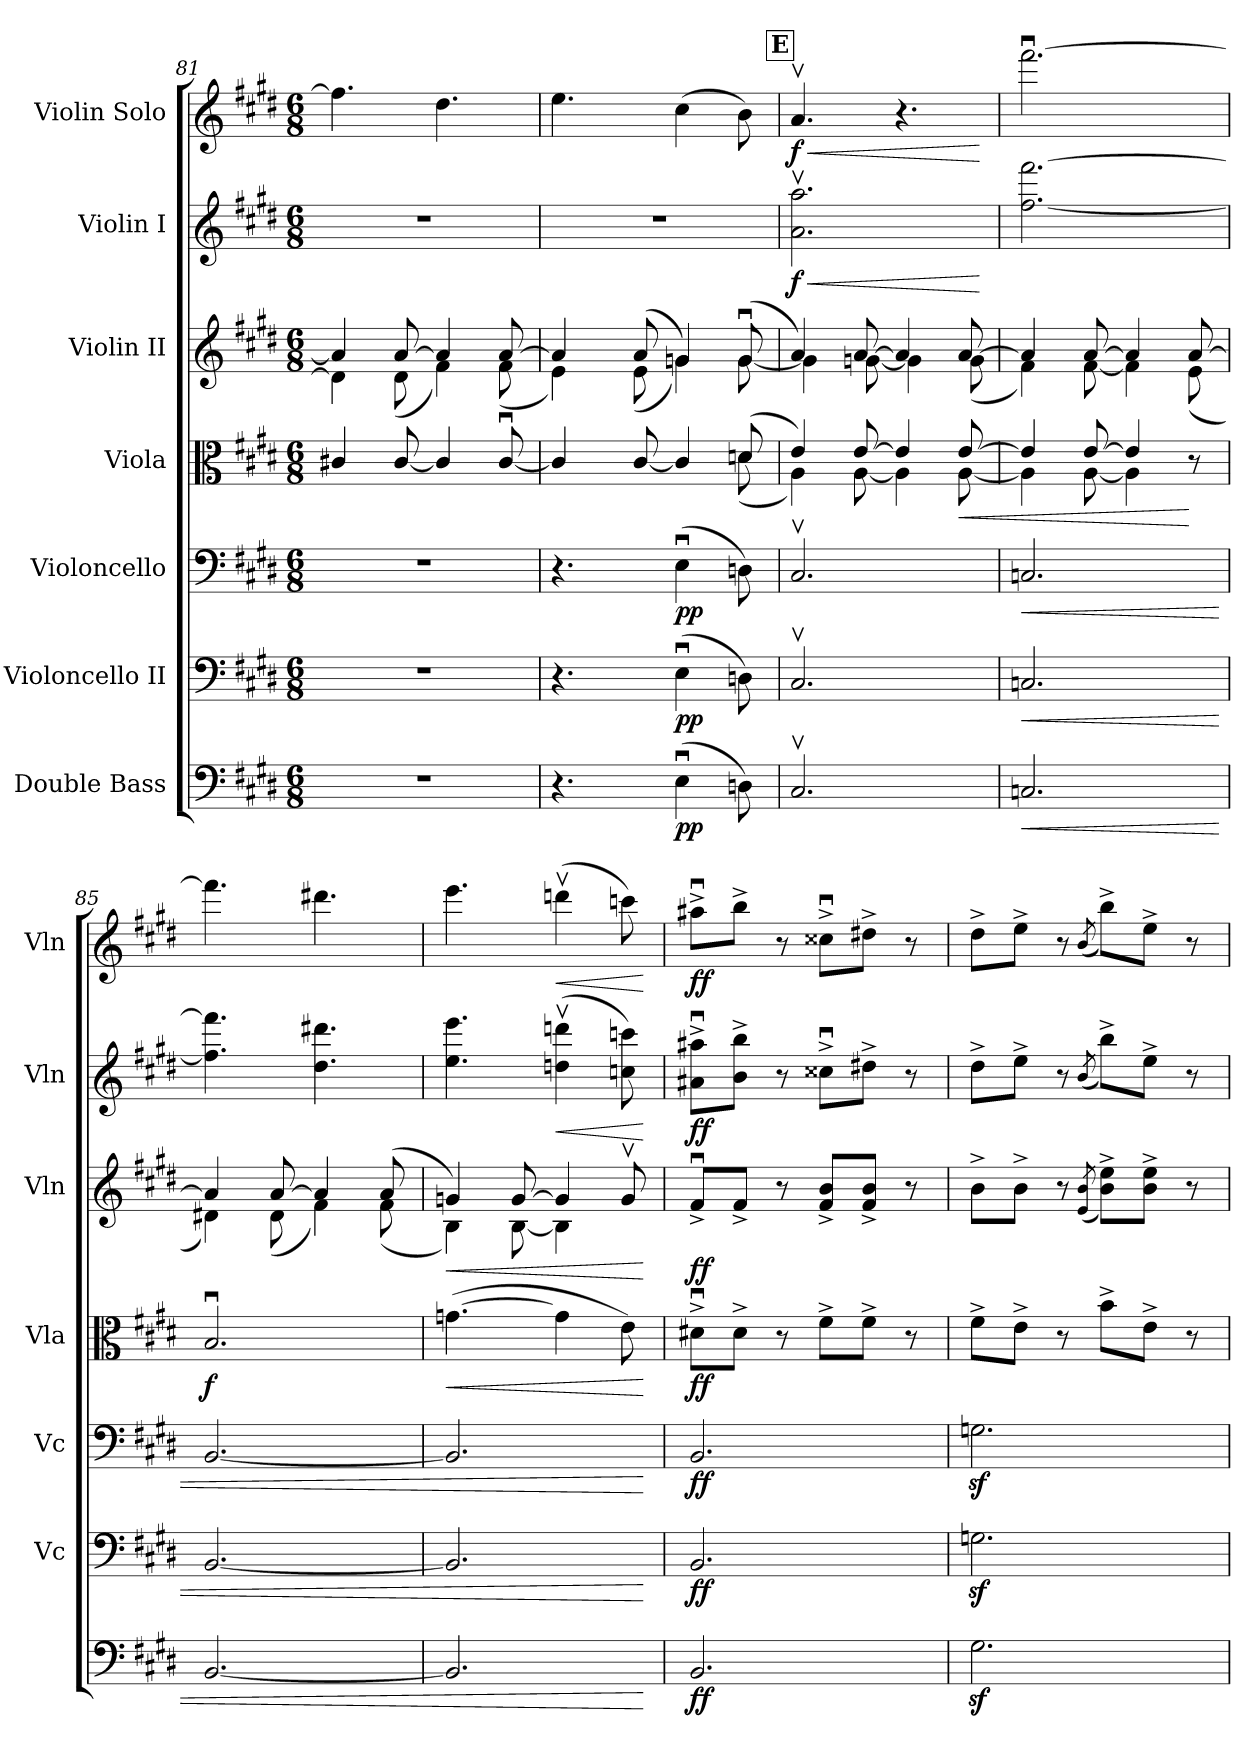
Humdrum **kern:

**kern	**dynam	**kern	**dynam	**kern	**dynam	**kern	**dynam	**kern	**dynam	**kern	**dynam	**kern	**dynam
*part7	*part7	*part6	*part6	*part5	*part5	*part4	*part4	*part3	*part3	*part2	*part2	*part1	*part1
*staff7	*staff7	*staff6	*staff6	*staff5	*staff5	*staff4	*staff4	*staff3	*staff3	*staff2	*staff2	*staff1	*staff1
*I"Double Bass	*	*I"Violoncello II	*	*I"Violoncello	*	*I"Viola	*	*I"Violin II	*	*I"Violin I	*	*I"Violin Solo	*
*	*	*I'Vc	*	*I'Vc	*	*I'Vla	*	*I'Vln	*	*I'Vln	*	*I'Vln	*
!!LO:LB:g=z
*clefF4	*	*clefF4	*	*clefF4	*	*clefC3	*	*clefG2	*	*clefG2	*	*clefG2	*
*ITrd7c12	*	*	*	*	*	*	*	*	*	*	*	*	*
*k[f#c#g#d#]	*	*k[f#c#g#d#]	*	*k[f#c#g#d#]	*	*k[f#c#g#d#]	*	*k[f#c#g#d#]	*	*k[f#c#g#d#]	*	*k[f#c#g#d#]	*
*M6/8	*	*M6/8	*	*M6/8	*	*M6/8	*	*M6/8	*	*M6/8	*	*M6/8	*
=81	=81	=81	=81	=81	=81	=81	=81	=81	=81	=81	=81	=81	=81
*	*	*	*	*	*	*	*	*^	*	*	*	*	*
2.r	.	2.r	.	2.r	.	4c#X/	.	4a/]	4d#\]	.	2.r	.	4.ff#\]	.
.	.	.	.	.	.	[8c#/	.	[8a/	(8d#\	.	.	.	.	.
.	.	.	.	.	.	4c#/]	.	4a/]	4f#\)	.	.	.	4.dd#\	.
.	.	.	.	.	.	[8c#u/	.	[8a/	(8f#\	.	.	.	.	.
=82	=82	=82	=82	=82	=82	=82	=82	=82	=82	=82	=82	=82	=82	=82
*	*	*	*	*	*	*^	*	*	*	*	*	*	*	*
4.r	.	4.r	.	4.r	.	4c#/]	8ryy	.	4a/]	4e\)	.	2.r	.	4.ee\	.
*	*	*	*	*	*	*v	*v	*	*	*	*	*	*	*	*
.	.	.	.	.	.	[8c#/	.	(8a/	(8e\	.	.	.	.	.
!	!LO:DY:b	!	!LO:DY:b	!	!LO:DY:b	!	!	!	!	!	!	!	!	!
(4EEu\	pp	(4Eu\	pp	(4Eu\	pp	4c#/]	.	4gn/)	4g\)	.	.	.	(4cc#\	.
*	*	*	*	*	*	*^	*	*	*	*	*	*	*	*
8DDn\)	.	8Dn\)	.	8Dn\)	.	(8dn/	(8d\	.	(8gu/	[8g\	.	.	.	8b\)	.
!!LO:REH:place=s1:a:B:fs=14:t=E
=83	=83	=83	=83	=83	=83	=83	=83	=83	=83	=83	=83	=83	=83	=83	=83
!	!	!	!	!	!	!	!	!	!	!	!	!	!LO:HP:b	!	!LO:HP:b
!	!	!	!	!	!	!	!	!	!	!	!	!	!LO:DY:n=1:b	!	!LO:DY:n=1:b
2.CC#v/	.	2.C#v/	.	2.C#v/	.	4e/)	4A\)	.	4a/)	4g\]	.	2.a\v 2.aa\v	< f	4.av/	< f
.	.	.	.	.	.	[8e/	[8A\	.	[8a/	[8gn\	.	.	.	.	.
.	.	.	.	.	.	4e/]	4A\]	.	4a/]	4g\]	.	.	.	4.r	.
!	!	!	!	!	!	!	!	!LO:HP:b	!	!	!	!	!	!	!
.	.	.	.	.	.	[8e/	[8A\	<	[8a/	(8g\	.	.	.	.	.
*	*	*	*	*	*	*v	*v	*	*	*	*	*	*	*	*
*	*	*	*	*	*	*	*	*v	*v	*	*	*	*	*
.	.	.	.	.	.	.	.	.	.	.	[	.	[
=84	=84	=84	=84	=84	=84	=84	=84	=84	=84	=84	=84	=84	=84
!	!LO:HP:b	!	!LO:HP:b	!	!LO:HP:b	!	!	!	!	!	!	!	!
*	*	*	*	*	*	*^	*	*^	*	*	*	*	*
2.CCn/	<	2.Cn/	<	2.Cn/	<	4e/]	4A\]	.	4a/]	4f#\)	.	[2.ff#\ [2.fff#\	.	[2.fff#u\	.
.	.	.	.	.	.	[8e/	[8A\	.	[8a/	[8f#\	.	.	.	.	.
.	.	.	.	.	.	4e/]	4A\]	.	4a/]	4f#\]	.	.	.	.	.
.	.	.	.	.	.	8r	8ryy	[	[8a/	(8e\	.	.	.	.	.
=85	=85	=85	=85	=85	=85	=85	=85	=85	=85	=85	=85	=85	=85	=85	=85
!	!	!	!	!	!	!	!	!LO:DY:b	!	!	!	!	!	!	!
*	*	*	*	*	*	*v	*v	*	*	*	*	*	*	*	*
[2.BBB/	.	[2.BB/	.	[2.BB/	.	2.Bu/	f	4a/]	4d#X\)	.	4.ff#\] 4.fff#\]	.	4.fff#\]	.
.	.	.	.	.	.	.	.	[8a/	(8d#\	.	.	.	.	.
.	.	.	.	.	.	.	.	4a/]	4f#\)	.	4.dd#\ 4.ddd#X\	.	4.ddd#X\	.
.	.	.	.	.	.	.	.	(8a/	(8f#\	.	.	.	.	.
=86	=86	=86	=86	=86	=86	=86	=86	=86	=86	=86	=86	=86	=86	=86
!	!	!	!	!	!	!	!LO:HP:b	!	!	!LO:HP:b	!	!	!	!
2.BBB/]	.	2.BB/]	.	2.BB/]	.	([4.gn\	<	4gn/)	4B\)	<	4.ee\ 4.eee\	.	4.eee\	.
.	.	.	.	.	.	.	.	[8g/	[8B\	.	.	.	.	.
!	!	!	!	!	!	!	!	!	!	!	!	!LO:HP:b	!	!LO:HP:b
.	.	.	.	.	.	4g\]	.	4g/]	4B\]	.	(4ddn\v 4dddn\v	<	(4dddnv\	<
.	.	.	.	.	.	8e\)	.	8gv/	8ryy	.	8ccn\ 8cccn\)	.	8cccn\)	.
*	*	*	*	*	*	*	*	*v	*v	*	*	*	*	*
.	[	.	[	.	[	.	[	.	[	.	[	.	[
=87	=87	=87	=87	=87	=87	=87	=87	=87	=87	=87	=87	=87	=87
!	!LO:DY:b	!	!LO:DY:b	!	!LO:DY:b	!	!LO:DY:b	!	!LO:DY:b	!	!LO:DY:b	!	!LO:DY:b
2.BBB/	ff	2.BB/	ff	2.BB/	ff	8d#Xu^\L	ff	8f#u^/L	ff	8a#X\u^ 8aa#X\u^L	ff	8aa#Xu^\L	ff
.	.	.	.	.	.	8d#^\J	.	8f#^/J	.	8b\^ 8bb\^J	.	8bb^\J	.
.	.	.	.	.	.	8r	.	8r	.	8r	.	8r	.
.	.	.	.	.	.	8f#^\L	.	8f#/^ 8b/^L	.	8cc##Xu^\L	.	8cc##Xu^\L	.
.	.	.	.	.	.	8f#^\J	.	8f#/^ 8b/^J	.	8dd#X^\J	.	8dd#X^\J	.
.	.	.	.	.	.	8r	.	8r	.	8r	.	8r	.
!!LO:PB:g=z
=88	=88	=88	=88	=88	=88	=88	=88	=88	=88	=88	=88	=88	=88
2.GG#z<\	.	2.Gnz<\	.	2.Gnz<\	.	8f#^\L	.	8b^\L	.	8dd#^\L	.	8dd#^\L	.
.	.	.	.	.	.	8e^\J	.	8b^\J	.	8ee^\J	.	8ee^\J	.
.	.	.	.	.	.	8r	.	8r	.	8r	.	8r	.
.	.	.	.	.	.	.	.	(8qe/ 8qb/	.	(8qb/	.	(8qb/	.
.	.	.	.	.	.	8b^\L	.	8b\^ 8ee\^L)	.	8bb^\L)	.	8bb^\L)	.
.	.	.	.	.	.	8e^\J	.	8b\^ 8ee\^J	.	8ee^\J	.	8ee^\J	.
.	.	.	.	.	.	8r	.	8r	.	8r	.	8r	.
=	=	=	=	=	=	=	=	=	=	=	=	=	=
*-	*-	*-	*-	*-	*-	*-	*-	*-	*-	*-	*-	*-	*-
